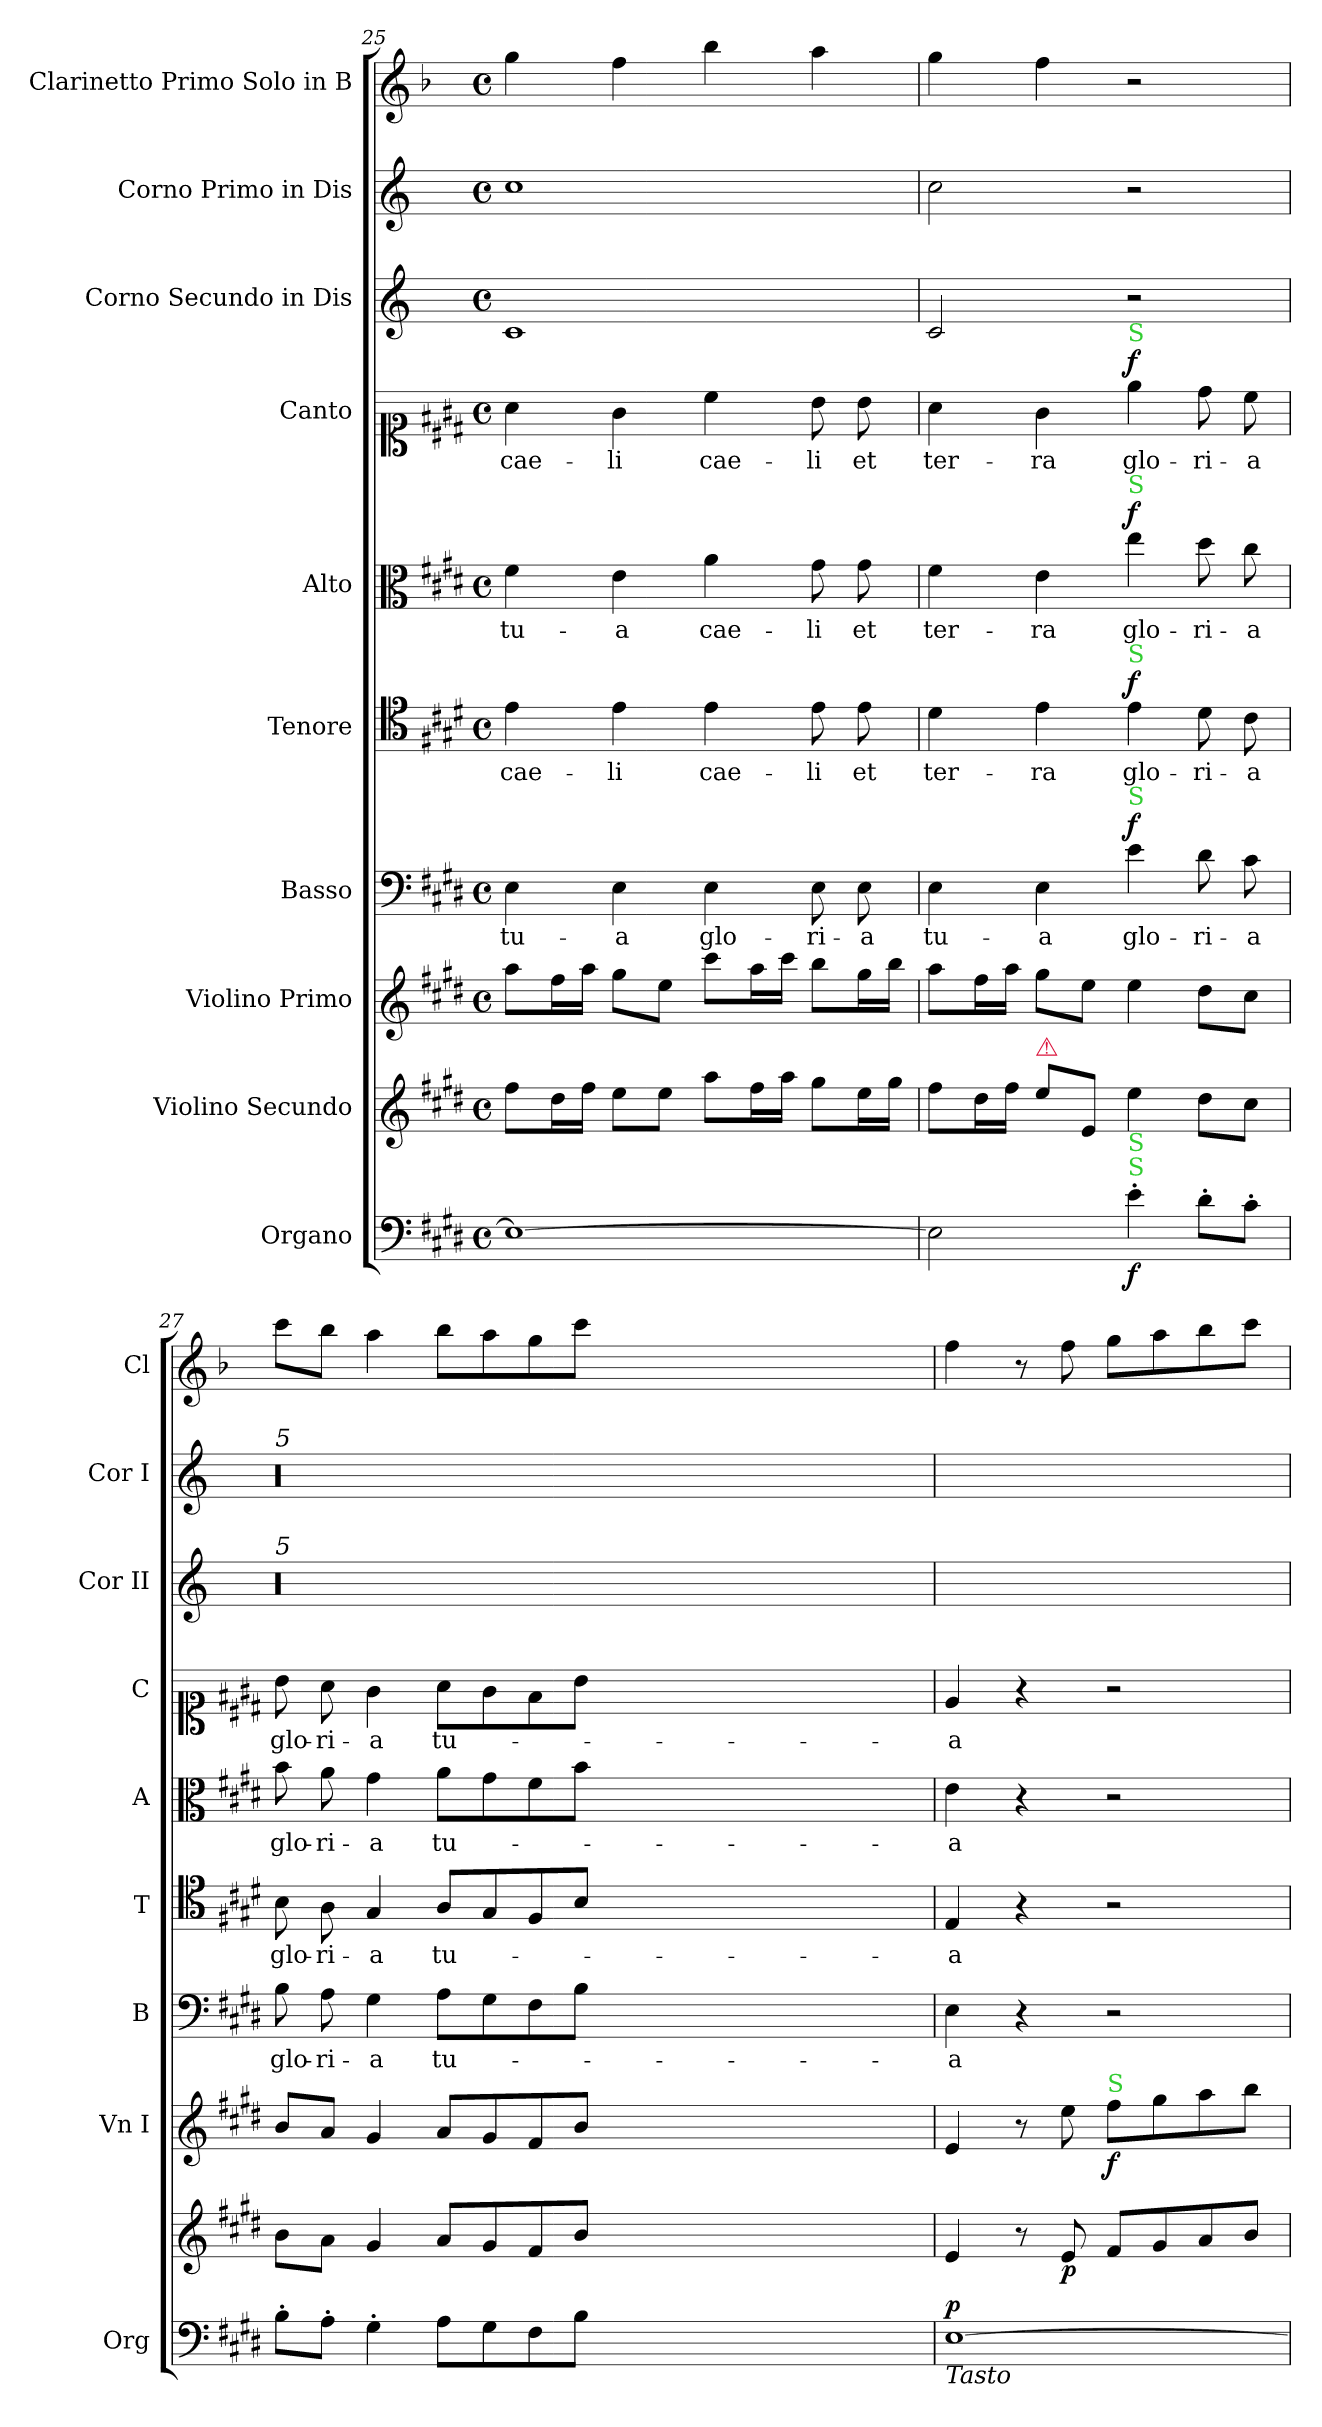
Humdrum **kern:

**kern	**dynam	**kern	**dynam	**kern	**dynam	**kern	**text	**dynam	**kern	**text	**dynam	**kern	**text	**dynam	**kern	**text	**dynam	**kern	**kern	**kern
*part10	*part10	*part9	*part9	*part8	*part8	*part7	*part7	*part7	*part6	*part6	*part6	*part5	*part5	*part5	*part4	*part4	*part4	*part3	*part2	*part1
*staff10	*staff10	*staff9	*staff9	*staff8	*staff8	*staff7	*staff7	*staff7	*staff6	*staff6	*staff6	*staff5	*staff5	*staff5	*staff4	*staff4	*staff4	*staff3	*staff2	*staff1
*I"Organo	*	*I"Violino Secundo	*	*I"Violino Primo	*	*I"Basso	*	*	*I"Tenore	*	*	*I"Alto	*	*	*I"Canto	*	*	*I"Corno Secundo in Dis	*I"Corno Primo in Dis	*I"Clarinetto Primo Solo in B
*I'Org	*	*	*	*I'Vn I	*	*I'B	*	*	*I'T	*	*	*I'A	*	*	*I'C	*	*	*I'Cor II	*I'Cor I	*I'Cl
*clefF4	*	*clefG2	*	*clefG2	*	*clefF4	*	*	*clefC4	*	*	*clefC3	*	*	*clefC1	*	*	*clefG2	*clefG2	*clefG2
*	*	*	*	*	*	*	*	*	*	*	*	*	*	*	*	*	*	*ITrd5c8	*ITrd5c8	*ITrd1c1
*k[f#c#g#d#]	*	*k[f#c#g#d#]	*	*k[f#c#g#d#]	*	*k[f#c#g#d#]	*	*	*k[f#c#g#d#]	*	*	*k[f#c#g#d#]	*	*	*k[f#c#g#d#]	*	*	*k[f#c#g#d#]	*k[f#c#g#d#]	*k[f#c#g#d#]
*M4/4	*	*M4/4	*	*M4/4	*	*M4/4	*	*	*M4/4	*	*	*M4/4	*	*	*M4/4	*	*	*M4/4	*M4/4	*M4/4
*met(c)	*	*met(c)	*	*met(c)	*	*met(c)	*	*	*met(c)	*	*	*met(c)	*	*	*met(c)	*	*	*met(c)	*met(c)	*met(c)
=25	=25	=25	=25	=25	=25	=25	=25	=25	=25	=25	=25	=25	=25	=25	=25	=25	=25	=25	=25	=25
1E\_	.	8ff#\L	.	8aa\L	.	4E\	tu-	.	4e\	cae-	.	4f#\	tu-	.	4a\	cae-	.	1E/	1e/	4ff#\
.	.	16dd#\L	.	16ff#\L	.	.	.	.	.	.	.	.	.	.	.	.	.	.	.	.
.	.	16ff#\JJ	.	16aa\JJ	.	.	.	.	.	.	.	.	.	.	.	.	.	.	.	.
.	.	8ee\L	.	8gg#\L	.	4E\	-a	.	4e\	-li	.	4e\	-a	.	4g#\	-li	.	.	.	4ee\
.	.	8ee\J	.	8ee\J	.	.	.	.	.	.	.	.	.	.	.	.	.	.	.	.
!	!	!	!	!	!	!	!	!	!	!	!	!	!	!	!	!LO:LY:i	!	!	!	!
.	.	8aa\L	.	8ccc#\L	.	4E\	glo-	.	4e\	cae-	.	4a\	cae-	.	4cc#\	cae-	.	.	.	4aa\
.	.	16ff#\L	.	16aa\L	.	.	.	.	.	.	.	.	.	.	.	.	.	.	.	.
.	.	16aa\JJ	.	16ccc#\JJ	.	.	.	.	.	.	.	.	.	.	.	.	.	.	.	.
!	!	!	!	!	!	!	!	!	!	!	!	!	!	!	!	!LO:LY:i	!	!	!	!
.	.	8gg#\L	.	8bb\L	.	8E\	-ri-	.	8e\	-li	.	8g#\	-li	.	8b\	-li	.	.	.	4gg#\
.	.	16ee\L	.	16gg#\L	.	8E\	-a	.	8e\	et	.	8g#\	et	.	8b\	et	.	.	.	.
.	.	16gg#\JJ	.	16bb\JJ	.	.	.	.	.	.	.	.	.	.	.	.	.	.	.	.
=26	=26	=26	=26	=26	=26	=26	=26	=26	=26	=26	=26	=26	=26	=26	=26	=26	=26	=26	=26	=26
2E\]	.	8ff#\L	.	8aa\L	.	4E\	tu-	.	4d#\	ter-	.	4f#\	ter-	.	4a\	ter-	.	2E/	2e\	4ff#\
.	.	16dd#\L	.	16ff#\L	.	.	.	.	.	.	.	.	.	.	.	.	.	.	.	.
.	.	16ff#\JJ	.	16aa\JJ	.	.	.	.	.	.	.	.	.	.	.	.	.	.	.	.
!	!	!LO:TX:a:color=crimson:t=⚠	!	!	!	!	!	!	!	!	!	!	!	!	!	!	!	!	!	!
.	.	8ee\L	.	8gg#\L	.	4E\	-a	.	4e\	-ra	.	4e\	-ra	.	4g#\	-ra	.	.	.	4ee\
.	.	8e/J	.	8ee\J	.	.	.	.	.	.	.	.	.	.	.	.	.	.	.	.
!	!	!	!	!	!	!	!	!	!	!	!	!	!	!	!LO:TX:a:color=limegreen:t=S	!	!	!	!	!
!	!	!	!	!	!	!	!	!	!	!	!	!LO:TX:a:color=limegreen:t=S	!	!	!	!	!	!	!	!
!	!	!	!	!	!	!	!	!	!LO:TX:a:color=limegreen:t=S	!	!	!	!	!	!	!	!	!	!	!
!	!	!	!	!	!	!LO:TX:a:color=limegreen:t=S	!	!	!	!	!	!	!	!	!	!	!	!	!	!
!LO:TX:a:color=limegreen:t=S	!	!	!	!	!	!	!	!	!	!	!	!	!	!	!	!	!	!	!	!
!LO:TX:a:color=limegreen:t=S	!	!	!	!	!	!	!	!	!	!	!	!	!	!	!	!	!	!	!	!
!	!LO:DY:b	!	!	!	!	!	!	!LO:DY:b	!	!	!LO:DY:a	!	!	!LO:DY:b	!	!	!LO:DY:b	!	!	!
4e'\	f	4ee\	.	4ee\	.	4e\	glo-	f	4e\	glo-	f	4ee\	glo-	f	4ee\	glo-	f	2r	2r	2r
8d#'\L	.	8dd#\L	.	8dd#\L	.	8d#\	-ri-	.	8d#\	-ri-	.	8dd#\	-ri-	.	8dd#\	-ri-	.	.	.	.
8c#'\J	.	8cc#\J	.	8cc#\J	.	8c#\	-a	.	8c#\	-a	.	8cc#\	-a	.	8cc#\	-a	.	.	.	.
=27	=27	=27	=27	=27	=27	=27	=27	=27	=27	=27	=27	=27	=27	=27	=27	=27	=27	=27	=27	=27
!	!	!	!	!	!	!	!	!	!	!	!	!	!	!	!	!	!	!	!LO:TX:a:i:t=5	!
!	!	!	!	!	!	!	!	!	!	!	!	!	!	!	!	!	!	!LO:TX:a:i:t=5	!	!
!	!	!	!	!	!	!	!LO:LY:i	!	!	!	!	!	!	!	!	!	!	!	!	!
8B'\L	.	8b\L	.	8b/L	.	8B\	glo-	.	8B\	glo-	.	8b\	glo-	.	8b\	glo-	.	00r	00r	8bb\L
!	!	!	!	!	!	!	!LO:LY:i	!	!	!	!	!	!	!	!	!	!	!	!	!
8A'\J	.	8a\J	.	8a/J	.	8A\	-ri-	.	8A\	-ri-	.	8a\	-ri-	.	8a\	-ri-	.	.	.	8aa\J
!	!	!	!	!	!	!	!LO:LY:i	!	!	!	!	!	!	!	!	!	!	!	!	!
4G#'\	.	4g#/	.	4g#/	.	4G#\	-a	.	4G#/	-a	.	4g#\	-a	.	4g#\	-a	.	.	.	4gg#\
8A\L	.	8a/L	.	8a/L	.	8A\L	tu-	.	8A/L	tu-	.	8a\L	tu-	.	8a\L	tu-	.	.	.	8aa\L
8G#\	.	8g#/	.	8g#/	.	8G#\	.	.	8G#/	.	.	8g#\	.	.	8g#\	.	.	.	.	8gg#\
8F#\	.	8f#/	.	8f#/	.	8F#\	.	.	8F#/	.	.	8f#\	.	.	8f#\	.	.	.	.	8ff#\
8B\J	.	8b/J	.	8b/J	.	8B\J	.	.	8B/J	.	.	8b\J	.	.	8b\J	.	.	.	.	8bb\J
0.ryy	.	0.ryy	.	0.ryy	.	0.ryy	.	.	0.ryy	.	.	0.ryy	.	.	0.ryy	.	.	.	.	0.ryy
=28	=28	=28	=28	=28	=28	=28	=28	=28	=28	=28	=28	=28	=28	=28	=28	=28	=28	=28	=28	=28
!LO:TX:b:i:t=Tasto	!	!	!	!	!	!	!	!	!	!	!	!	!	!	!	!	!	!	!	!
!	!LO:DY:a	!	!	!	!	!	!	!	!	!	!	!	!	!	!	!	!	!	!	!
[<1E\	p	4e/	.	4e/	.	4E\	-a	.	4E/	-a	.	4e\	-a	.	4e/	-a	.	1ryy	1ryy	4ee\
.	.	8r	.	8r	.	4r	.	.	4r	.	.	4r	.	.	4r	.	.	.	.	8r
.	.	8e/	p	8ee\	.	.	.	.	.	.	.	.	.	.	.	.	.	.	.	8ee\
!	!	!	!	!LO:TX:a:color=limegreen:t=S	!	!	!	!	!	!	!	!	!	!	!	!	!	!	!	!
.	.	8f#/L	.	8ff#\L	f	2r	.	.	2r	.	.	2r	.	.	2r	.	.	.	.	8ff#\L
.	.	8g#/	.	8gg#\	.	.	.	.	.	.	.	.	.	.	.	.	.	.	.	8gg#\
.	.	8a/	.	8aa\	.	.	.	.	.	.	.	.	.	.	.	.	.	.	.	8aa\
.	.	8b/J	.	8bb\J	.	.	.	.	.	.	.	.	.	.	.	.	.	.	.	8bb\J
=	=	=	=	=	=	=	=	=	=	=	=	=	=	=	=	=	=	=	=	=
*-	*-	*-	*-	*-	*-	*-	*-	*-	*-	*-	*-	*-	*-	*-	*-	*-	*-	*-	*-	*-
